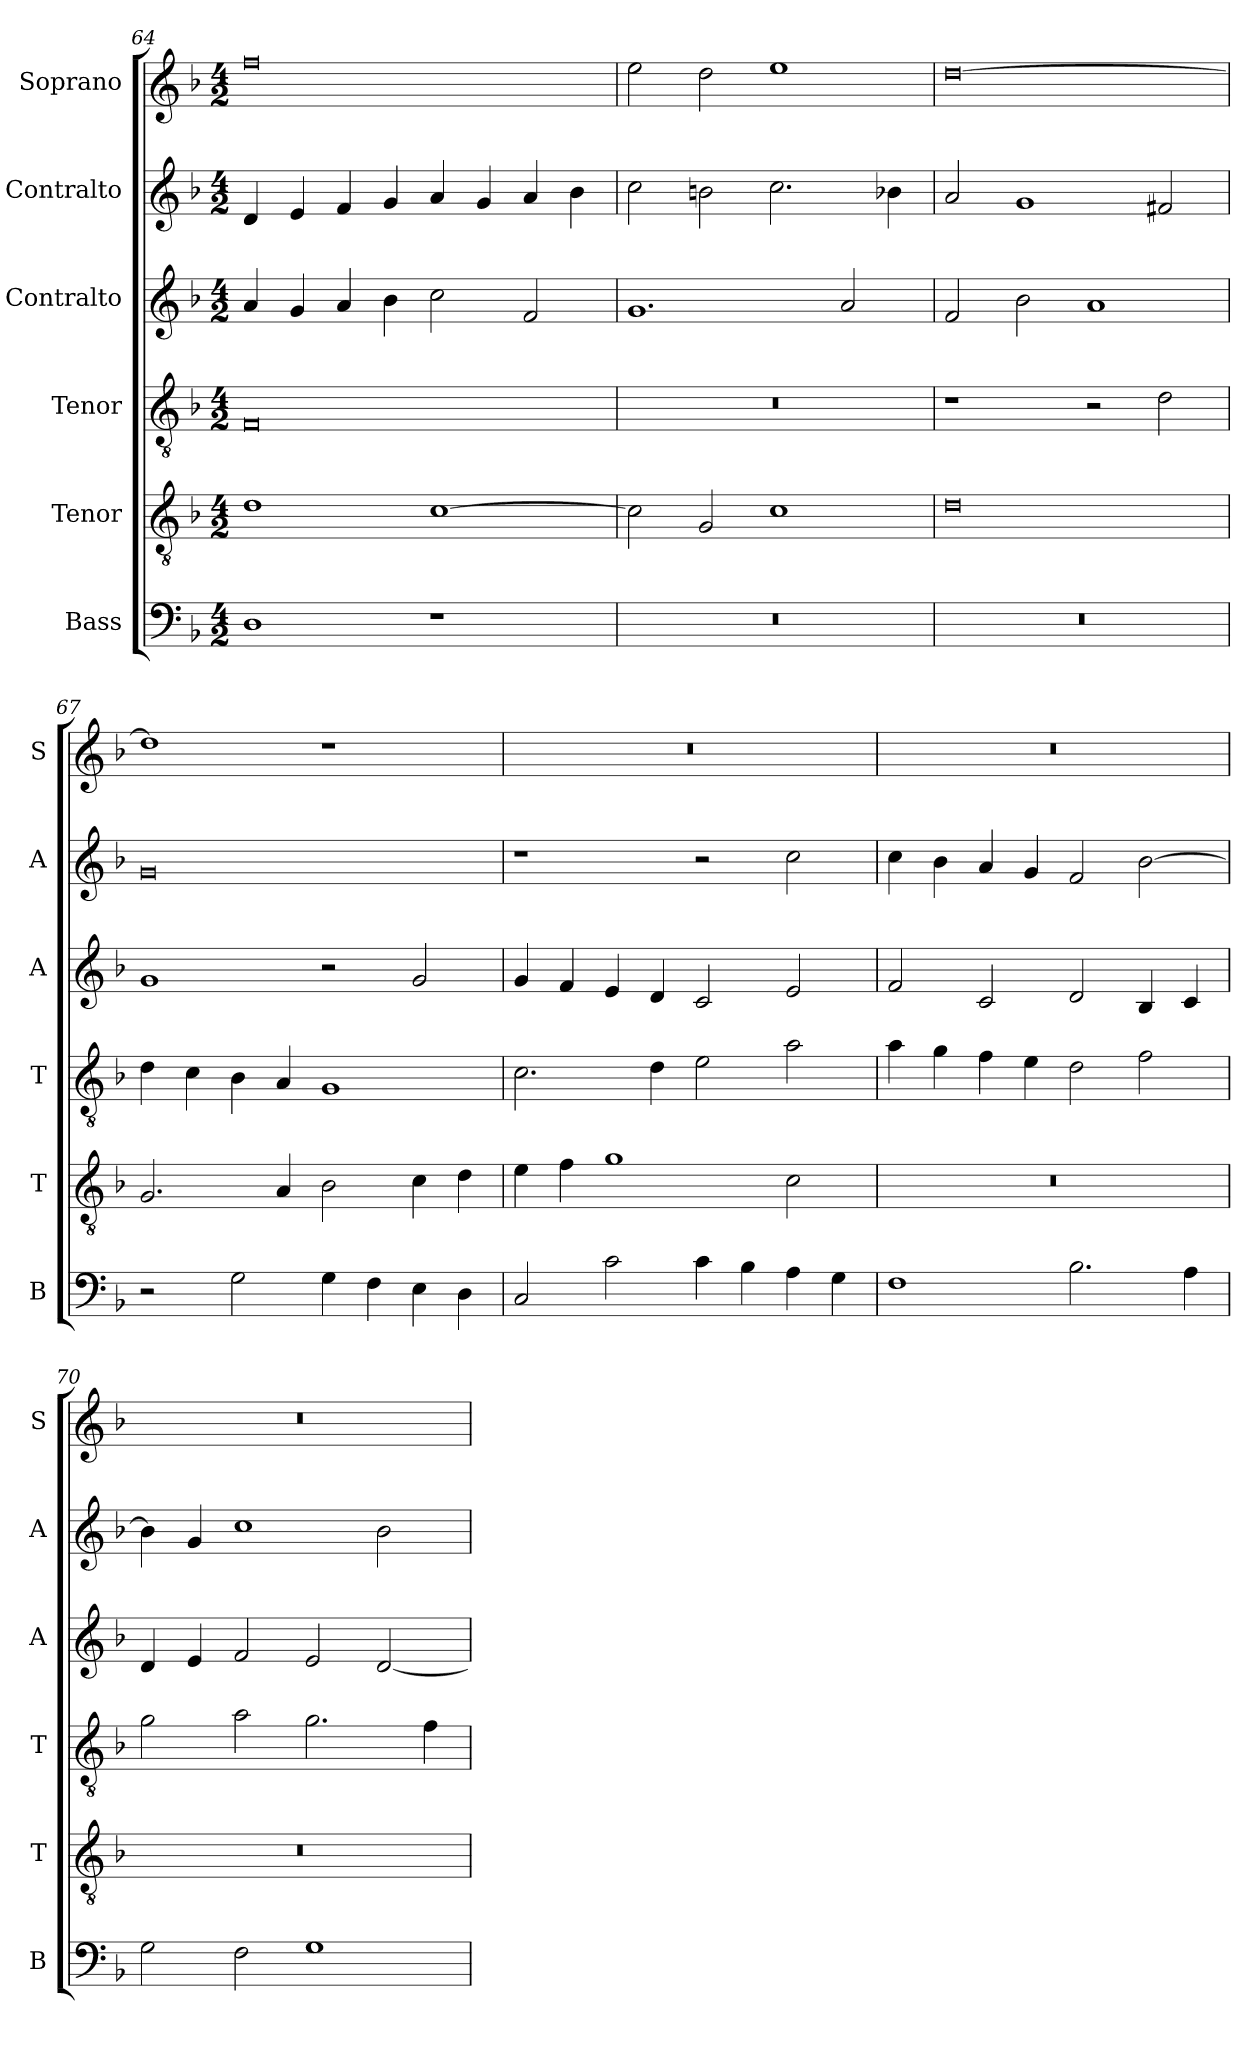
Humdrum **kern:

**kern	**kern	**kern	**kern	**kern	**kern
*part6	*part5	*part4	*part3	*part2	*part1
*staff6	*staff5	*staff4	*staff3	*staff2	*staff1
*I"Bass	*I"Tenor	*I"Tenor	*I"Contralto	*I"Contralto	*I"Soprano
*I'B	*I'T	*I'T	*I'A	*I'A	*I'S
*clefF4	*clefGv2	*clefGv2	*clefG2	*clefG2	*clefG2
*k[b-]	*k[b-]	*k[b-]	*k[b-]	*k[b-]	*k[b-]
*G:dor	*G:dor	*G:dor	*G:dor	*G:dor	*G:dor
*M4/2	*M4/2	*M4/2	*M4/2	*M4/2	*M4/2
=64	=64	=64	=64	=64	=64
1D	1d	0F	4a	4d	0ff
.	.	.	4g	4e	.
.	.	.	4a	4f	.
.	.	.	4b-	4g	.
1r	[1c	.	2cc	4a	.
.	.	.	.	4g	.
.	.	.	2f	4a	.
.	.	.	.	4b-	.
=65	=65	=65	=65	=65	=65
0r	2c]	0r	1.g	2cc	2ee
.	2G	.	.	2bn	2dd
.	1c	.	.	2.cc	1ee
.	.	.	2a	.	.
.	.	.	.	4b-X	.
=66	=66	=66	=66	=66	=66
0r	0d	1r	2f	2a	[0dd
.	.	.	2b-	1g	.
.	.	2r	1a	.	.
.	.	2d	.	2f#X	.
=67	=67	=67	=67	=67	=67
2r	2.G	4d	1g	0g	1dd]
.	.	4c	.	.	.
2G	.	4B-	.	.	.
.	4A	4A	.	.	.
4G	2B-	1G	2r	.	1r
4F	.	.	.	.	.
4E	4c	.	2g	.	.
4D	4d	.	.	.	.
=68	=68	=68	=68	=68	=68
2C	4e	2.c	4g	1r	0r
.	4f	.	4f	.	.
2c	1g	.	4e	.	.
.	.	4d	4d	.	.
4c	.	2e	2c	2r	.
4B-	.	.	.	.	.
4A	2c	2a	2e	2cc	.
4G	.	.	.	.	.
=69	=69	=69	=69	=69	=69
1F	0r	4a	2f	4cc	0r
.	.	4g	.	4b-	.
.	.	4f	2c	4a	.
.	.	4e	.	4g	.
2.B-	.	2d	2d	2f	.
.	.	2f	4B-	[2b-	.
4A	.	.	4c	.	.
=70	=70	=70	=70	=70	=70
2G	0r	2g	4d	4b-]	0r
.	.	.	4e	4g	.
2F	.	2a	2f	1cc	.
1G	.	2.g	2e	.	.
.	.	.	[2d	2b-	.
.	.	4f	.	.	.
=	=	=	=	=	=
*-	*-	*-	*-	*-	*-
